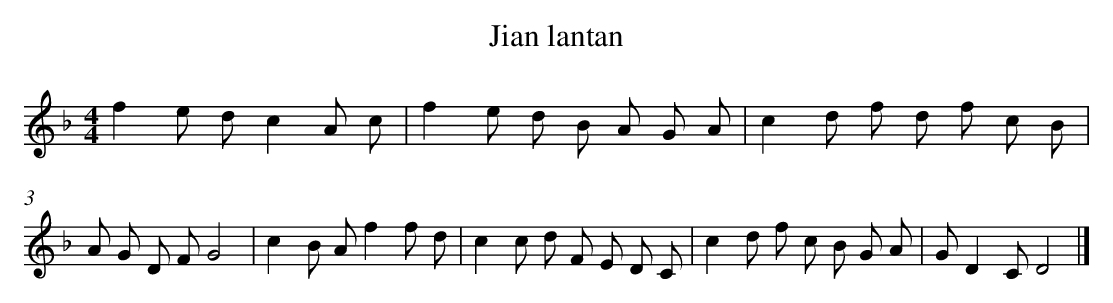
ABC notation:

X:1
T: Jian lantan
L: 1/8
M: 4/4
K: F
f2e dc2A c [I:setbarnb 1]|
f2e d B A G A |
c2d f d f c B |
A G D FG4 |
c2B Af2f d |
c2c d F E D C |
c2d f c B G A |
GD2CD4 |]
